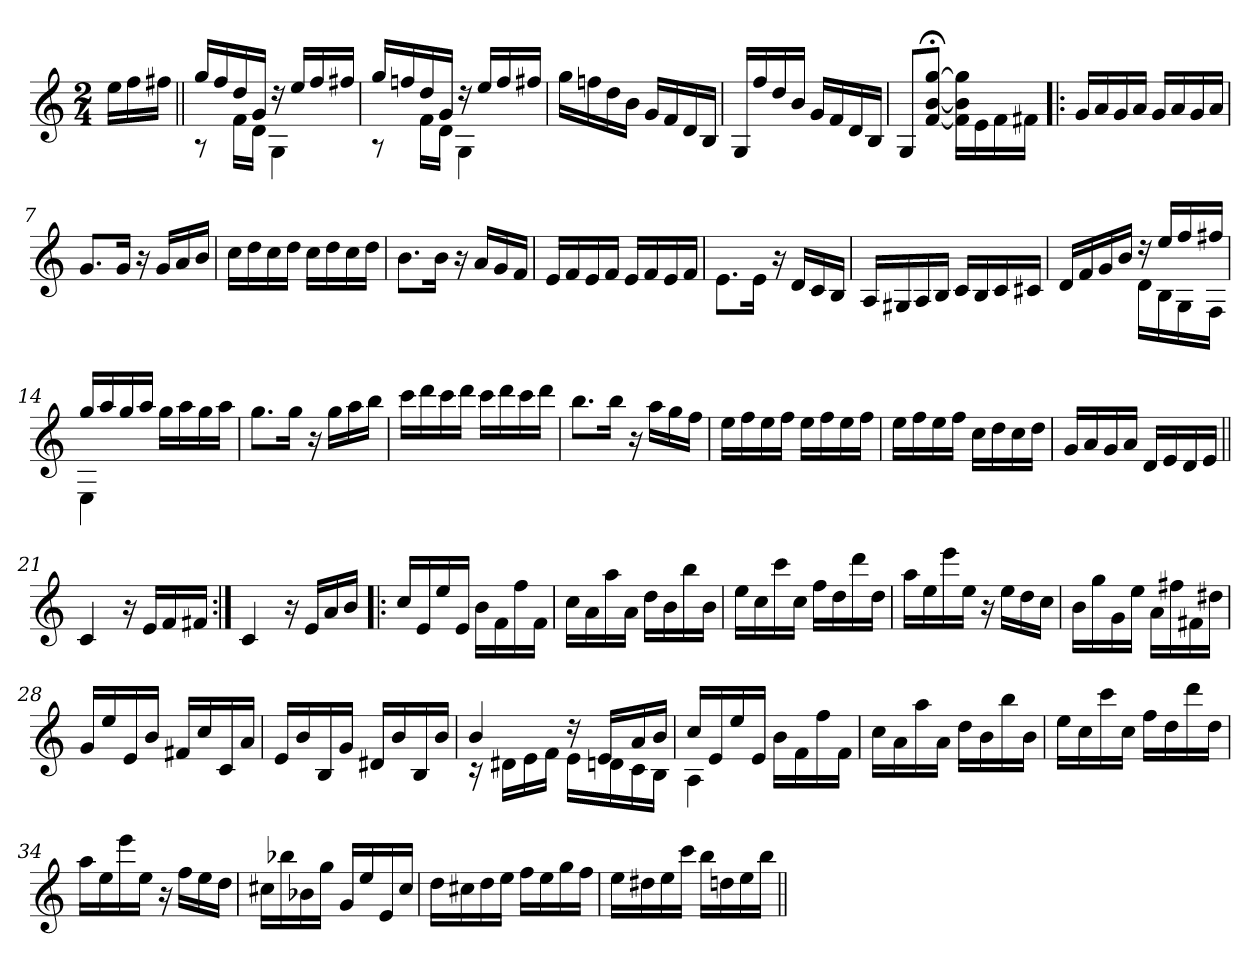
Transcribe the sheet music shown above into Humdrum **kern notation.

**kern
*part1
*staff1
*clefG2
*k[]
*C:
*M2/4
=
16ee\LL
16ff\
16ff#X\JJ
=1||
*^
16gg/LL	8rA
16ff/	.
16dd/	16f!\LL
16g/JJ	16d!\JJ
16rdd	4G!\
16ee/LL	.
16ff/	.
16ff#X/JJ	.
=2	=2
16gg/LL	8rA
16ffn/	.
16dd/	16f!\LL
16g/JJ	16d!\JJ
16rdd	4G!\
16ee/LL	.
16ff/	.
16ff#X/JJ	.
*v	*v
=3
16gg\LL
16ffn\
16dd\
16b\JJ
16g/LL
16f/
16d/
16B/JJ
=4
16G/LL
16ff/
16dd/
16b/JJ
16g/LL
16f/
16d/
16B/JJ
!!LO:LB:g=z
=5
8G/L
[8f/;< [8b/;< [8gg/;<J
16f\] 16b\] 16gg\]LL
16e\
16f\
16f#X\JJ
=6!|:
16g/LL
16a/
16g/
16a/JJ
16g/LL
16a/
16g/
16a/JJ
=7
8.g/L
16g/Jk
16r
16g/LL
16a/
16b/JJ
=8
16cc\LL
16dd\
16cc\
16dd\JJ
16cc\LL
16dd\
16cc\
16dd\JJ
!!LO:LB:g=z
=9
8.b\L
16b\Jk
16r
16a/LL
16g/
16f/JJ
=10
16e/LL
16f/
16e/
16f/JJ
16e/LL
16f/
16e/
16f/JJ
=11
8.e\L
16e\Jk
16r
16d/LL
16c/
16B/JJ
=12
16A/LL
16G#X/
16A/
16B/JJ
16c/LL
16B/
16c/
16c#X/JJ
=13
*^
16d/LL	4ryy
16f/	.
16g/	.
16b/JJ	.
16rdd	16d!\LL
16ee/LL	16B!\
16ff/	16G!\
16ff#X/JJ	16F!\JJ
!!LO:LB:g=z	!!
=14	=14
16gg/LL	4E!\
16aa/	.
16gg/	.
16aa/JJ	.
16gg\LL	4ryy
16aa\	.
16gg\	.
16aa\JJ	.
*v	*v
=15
8.gg\L
16gg\Jk
16r
16gg\LL
16aa\
16bb\JJ
=16
16ccc\LL
16ddd\
16ccc\
16ddd\JJ
16ccc\LL
16ddd\
16ccc\
16ddd\JJ
=17
8.bb\L
16bb\Jk
16r
16aa\LL
16gg\
16ff\JJ
!!LO:LB:g=z
=18
16ee\LL
16ff\
16ee\
16ff\JJ
16ee\LL
16ff\
16ee\
16ff\JJ
=19
16ee\LL
16ff\
16ee\
16ff\JJ
16cc\LL
16dd\
16cc\
16dd\JJ
=20
16g/LL
16a/
16g/
16a/JJ
16d/LL
16e/
16d/
16e/JJ
=21||
4c/
16r
16e/LL
16f/
16f#X/JJ
=22:|!
4c/
16r
16e/LL
16a/
16b/JJ
!!LO:LB:g=z
=23!|:
16cc/LL
16e/
16ee/
16e/JJ
16b\LL
16f\
16ff\
16f\JJ
=24
16cc\LL
16a\
16aa\
16a\JJ
16dd\LL
16b\
16bb\
16b\JJ
=25
16ee\LL
16cc\
16ccc\
16cc\JJ
16ff\LL
16dd\
16ddd\
16dd\JJ
=26
16aa\LL
16ee\
16eee\
16ee\JJ
16r
16ee\LL
16dd\
16cc\JJ
!!LO:LB:g=z
=27
16b\LL
16gg\
16g\
16ee\JJ
16a\LL
16ff#X\
16f#X\
16dd#X\JJ
=28
16g/LL
16ee/
16e/
16b/JJ
16f#X/LL
16cc/
16c/
16a/JJ
=29
16e/LL
16b/
16B/
16g/JJ
16d#X/LL
16b/
16B/
16b/JJ
=30
*^
4b/	16rc
.	16d#X!\LL
.	16e!\
.	16f!\JJ
16rdd	16e!\LL
16e/LL	16dn!\
16a/	16c!\
16b/JJ	16B!\JJ
!!LO:LB:g=z	!!
=31	=31
16cc/LL	4A!\
16e/	.
16ee/	.
16e/JJ	.
16b\LL	4ryy
16f\	.
16ff\	.
16f\JJ	.
*v	*v
=32
16cc\LL
16a\
16aa\
16a\JJ
16dd\LL
16b\
16bb\
16b\JJ
=33
16ee\LL
16cc\
16ccc\
16cc\JJ
16ff\LL
16dd\
16ddd\
16dd\JJ
=34
16aa\LL
16ee\
16eee\
16ee\JJ
16r
16ff\LL
16ee\
16dd\JJ
=35
16cc#X\LL
16bb-X\
16b-X\
16gg\JJ
16g/LL
16ee/
16e/
16cc#/JJ
!!LO:LB:g=z
=36
16dd\LL
16cc#X\
16dd\
16ee\JJ
16ff\LL
16ee\
16gg\
16ff\JJ
=37
16ee\LL
16dd#X\
16ee\
16ccc\JJ
16bb\LL
16ddn\
16ee\
16bb\JJ
=||
*-
